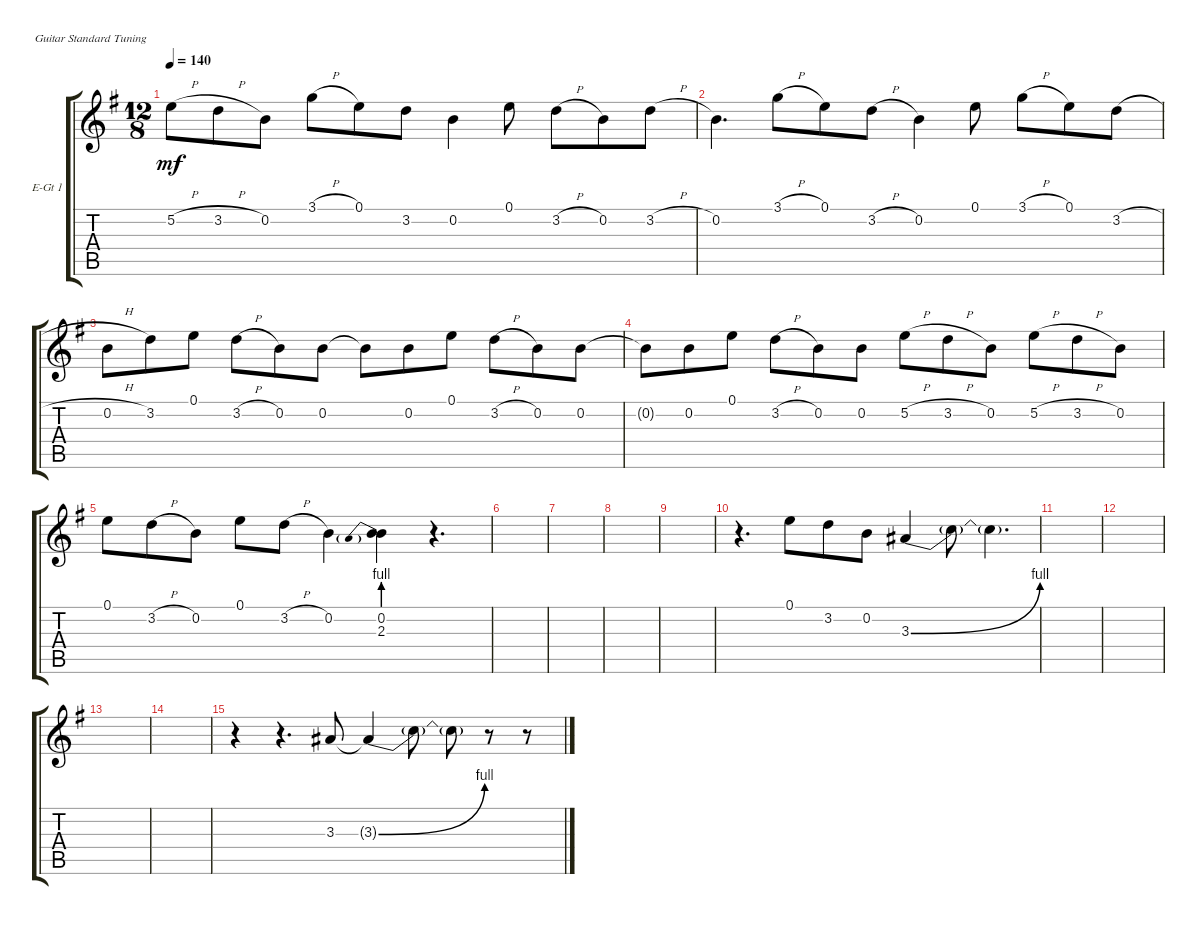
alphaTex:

\defaultSystemsLayout 4
\bracketExtendMode groupsimilarinstruments
\firstSystemTrackNameOrientation horizontal
\otherSystemsTrackNameOrientation horizontal
\track ("Electric Guitar 1" "E-Gt 1") {instrument electricguitarclean}
\staff {score tabs}
\tuning (E4 B3 G3 D3 A2 E2)
\ts (12 8)
\tempo 140
\clef g2
\ks g
5.2{h}.8{dy mf} 3.2{h}.8 0.2.8 3.1{h}.8 0.1.8 3.2.8 0.2.4 0.1.8 3.2{h}.8 0.2.8 3.2{h}.8 |
0.2.4{d} 3.1{h}.8 0.1.8 3.2{h}.8 0.2.4 0.1.8 3.1{h}.8 0.1.8 3.2{h}.8 |
0.2{h}.8 3.2.8 0.1.8 3.2{h}.8 0.2.8 0.2.8 0.2{t}.8 0.2.8 0.1.8 3.2{h}.8 0.2.8 0.2.8 |
0.2{t}.8 0.2.8 0.1.8 3.2{h}.8 0.2.8 0.2.8 5.2{h}.8 3.2{h}.8 0.2.8 5.2{h}.8 3.2{h}.8 0.2.8 |
0.1.8 3.2{h}.8 0.2.8 0.1.8 3.2{h}.8 0.2.4 (2.3{be (prebend 0 4 60 4)} 0.2).4 r.4{d} |
|
|
|
|
r.4{d} 0.1.8 3.2.8 0.2.8 3.3{be (bend 0 0 15 4)}.4 3.3{t}.8 3.3{t}.4{d} |
|
|
|
|
r.4 r.4{d} 3.3.8 3.3{be (bend 0 0 14.399999999999999 4) t}.4 3.3{t}.8 3.3{t}.8 r.8 r.8
